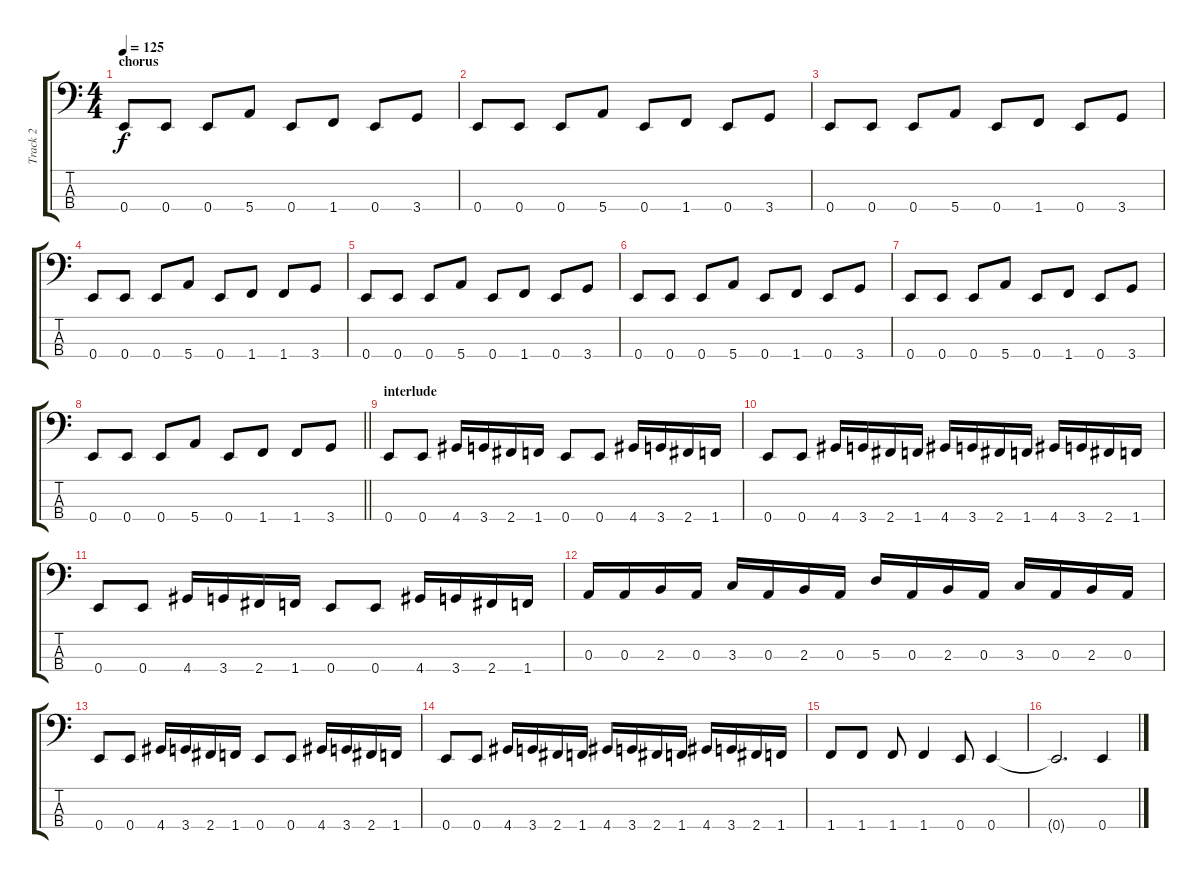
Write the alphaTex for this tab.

\track ("Track 2" "Track 2") {instrument electricbassfinger}
\staff {score tabs}
\tuning (G2 D2 A1 E1) {hide}
\ts (4 4)
\section ("" "chorus")
\tempo 125
\clef f4
\ks c
0.4.8{dy f} 0.4.8 0.4.8 5.4.8 0.4.8 1.4.8 0.4.8 3.4.8 |
0.4.8 0.4.8 0.4.8 5.4.8 0.4.8 1.4.8 0.4.8 3.4.8 |
0.4.8 0.4.8 0.4.8 5.4.8 0.4.8 1.4.8 0.4.8 3.4.8 |
0.4.8 0.4.8 0.4.8 5.4.8 0.4.8 1.4.8 1.4.8 3.4.8 |
0.4.8 0.4.8 0.4.8 5.4.8 0.4.8 1.4.8 0.4.8 3.4.8 |
0.4.8 0.4.8 0.4.8 5.4.8 0.4.8 1.4.8 0.4.8 3.4.8 |
0.4.8 0.4.8 0.4.8 5.4.8 0.4.8 1.4.8 0.4.8 3.4.8 |
\barLineRight lightlight
0.4.8 0.4.8 0.4.8 5.4.8 0.4.8 1.4.8 1.4.8 3.4.8 |
\section ("" "interlude")
0.4.8 0.4.8 4.4.16 3.4.16 2.4.16 1.4.16 0.4.8 0.4.8 4.4.16 3.4.16 2.4.16 1.4.16 |
0.4.8 0.4.8 4.4.16 3.4.16 2.4.16 1.4.16 4.4.16 3.4.16 2.4.16 1.4.16 4.4.16 3.4.16 2.4.16 1.4.16 |
0.4.8 0.4.8 4.4.16 3.4.16 2.4.16 1.4.16 0.4.8 0.4.8 4.4.16 3.4.16 2.4.16 1.4.16 |
0.3.16 0.3.16 2.3.16 0.3.16 3.3.16 0.3.16 2.3.16 0.3.16 5.3.16 0.3.16 2.3.16 0.3.16 3.3.16 0.3.16 2.3.16 0.3.16 |
0.4.8 0.4.8 4.4.16 3.4.16 2.4.16 1.4.16 0.4.8 0.4.8 4.4.16 3.4.16 2.4.16 1.4.16 |
0.4.8 0.4.8 4.4.16 3.4.16 2.4.16 1.4.16 4.4.16 3.4.16 2.4.16 1.4.16 4.4.16 3.4.16 2.4.16 1.4.16 |
1.4.8 1.4.8 1.4.8 1.4.4 0.4.8 0.4.4 |
0.4{t}.2{d} 0.4.4
